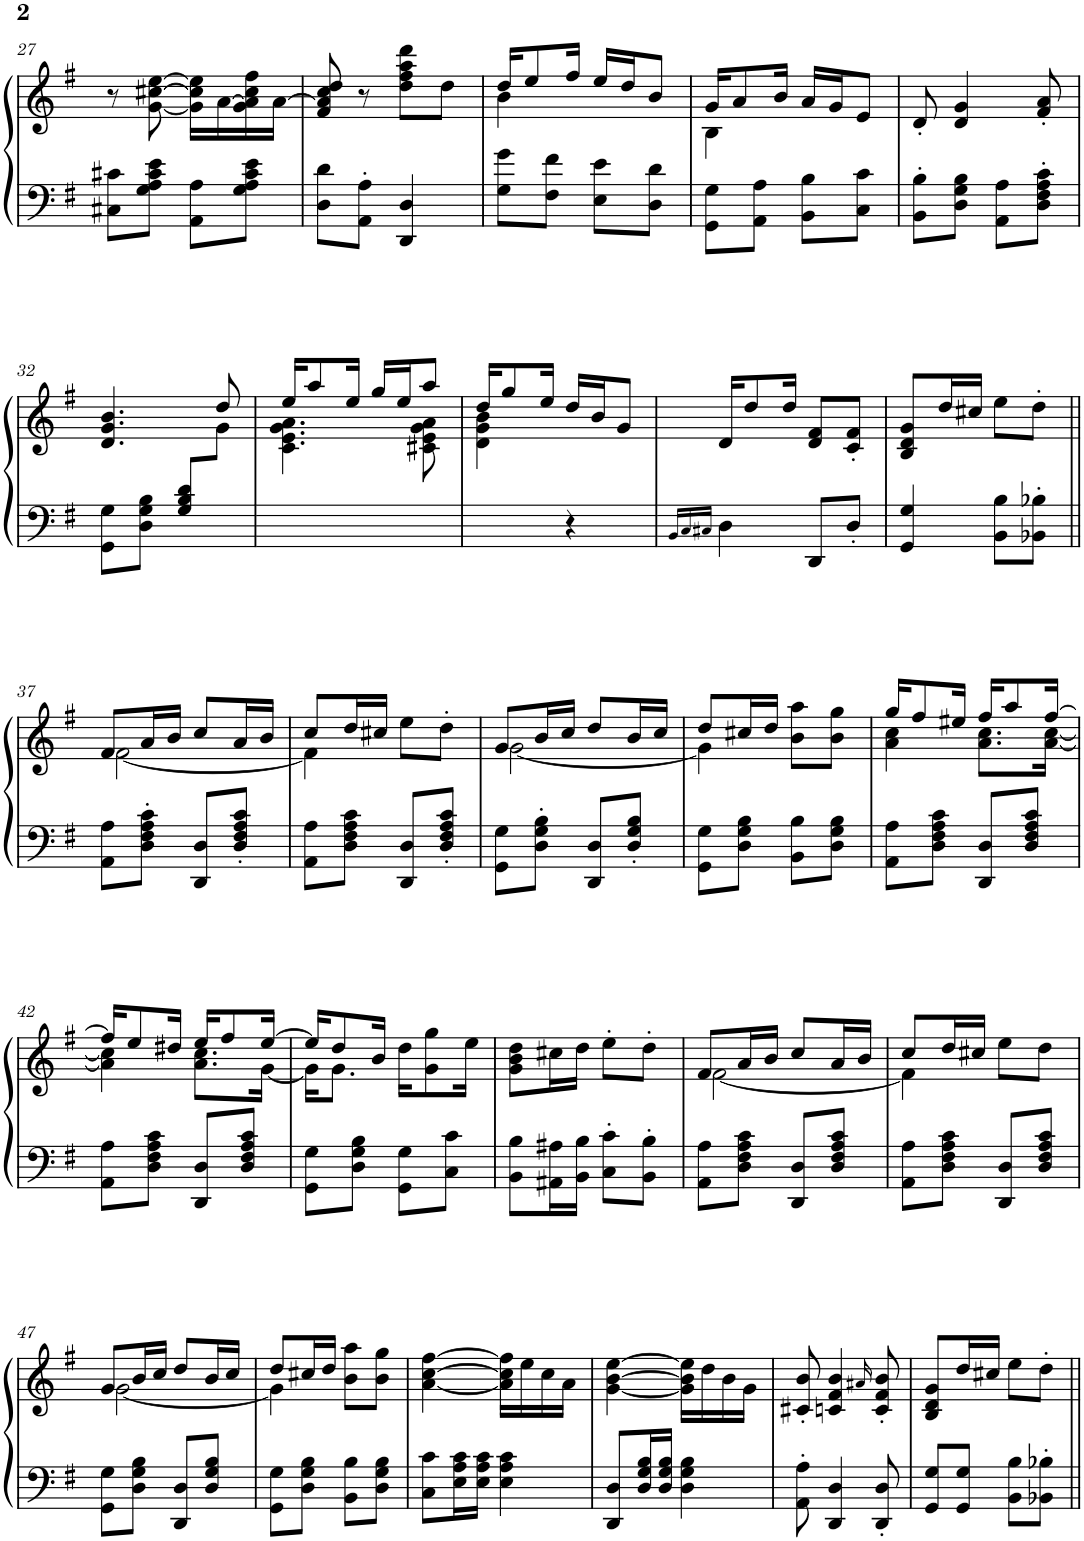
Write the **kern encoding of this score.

**kern	**kern
*part1	*part1
*staff2	*staff1
*I"Piano	*
*I'Pno.	*
!!LO:PB:g=z
*clefF4	*clefG2
*k[f#]	*k[f#]
*M2/4	*M2/4
=27	=27
8C#X\ 8c#X\L	8r
8G\ 8A\ 8c#\ 8e\J	[8g\ [8cc#X\ [8ee\
8AA\ 8A\L	16g\] 16cc#\] 16ee\]LL
.	[16a\
8G\ 8A\ 8c#\ 8e\J	16g\ 16a\] 16cc#\ 16ff#\
.	[16a\JJ
=28	=28
8D\ 8d\L	8f#/ 8a/] 8cc/ 8dd/
8AA\' 8A\'J	8r
4DD/ 4D/	8dd\ 8ff#\ 8aa\ 8ddd\L
.	8dd\J
=29	=29
*	*^
8G\ 8g\L	16dd/KL	4b\
.	8ee/	.
8F#\ 8f#\J	.	.
.	16ff#/Jk	.
8E\ 8e\L	16ee/LL	4ryy
.	16dd/J	.
8D\ 8d\J	8b/J	.
=30	=30	=30
8GG\ 8G\L	16g/KL	4B\
.	8a/	.
8AA\ 8A\J	.	.
.	16b/Jk	.
8BB\ 8B\L	16a/LL	4ryy
.	16g/J	.
8C\ 8c\J	8e/J	.
*	*v	*v
=31	=31
8BB\' 8B\'L	8d'/
8D\ 8G\ 8B\J	4d/ 4g/
8AA\ 8A\L	.
8D\' 8F#\' 8A\' 8c\'J	8f#/' 8a/'
!!LO:LB:g=z
=32	=32
*	*^
8GG\ 8G\L	4.d/ 4.g/ 4.b/	4.ryy
8D\ 8G\ 8B\J	.	.
8G/ 8B/ 8d/L	.	.
8ryy	8dd/	8g\J
=33	=33	=33
2ryy	16ee/KL	4.c\ 4.e\ 4.g\ 4.a\
.	8aa/	.
.	16ee/Jk	.
.	16gg/LL	.
.	16ee/J	.
.	8aa/J	8c#X\ 8e\ 8g\ 8a\
=34	=34	=34
4ryy	16dd/KL	4d\ 4g\ 4b\
.	8gg/	.
.	16ee/Jk	.
4r	16dd/LL	4ryy
.	16b/J	.
.	8g/J	.
*	*v	*v
=35	=35
16qBB/LL	.
16qC/	.
16qC#X/JJ	.
4D\	16d/KL
.	8dd/
.	16dd/Jk
8DD/L	8d/ 8f#/L
8D'/J	8c/' 8f#/'J
=36	=36
4GG/ 4G/	8B/ 8d/ 8g/L
.	16dd/L
.	16cc#X/JJ
8BB\ 8B\L	8ee\L
8BB-X\' 8B-X\'J	8dd'\J
!!LO:LB:g=z
=37||	=37||
*	*^
8AA\ 8A\L	8f#/L	[2f#\
8D\' 8F#\' 8A\' 8c\'J	16a/L	.
.	16b/JJ	.
8DD/ 8D/L	8cc/L	.
8D/' 8F#/' 8A/' 8c/'J	16a/L	.
.	16b/JJ	.
=38	=38	=38
8AA\ 8A\L	8cc/L	4f#\]
8D\ 8F#\ 8A\ 8c\J	16dd/L	.
.	16cc#X/JJ	.
8DD/ 8D/L	8ee\L	4ryy
8D/' 8F#/' 8A/' 8c/'J	8dd'\J	.
=39	=39	=39
8GG\ 8G\L	8g/L	[2g\
8D\' 8G\' 8B\'J	16b/L	.
.	16cc/JJ	.
8DD/ 8D/L	8dd/L	.
8D/' 8G/' 8B/'J	16b/L	.
.	16cc/JJ	.
=40	=40	=40
8GG\ 8G\L	8dd/L	4g\]
8D\ 8G\ 8B\J	16cc#X/L	.
.	16dd/JJ	.
8BB\ 8B\L	8b\ 8aa\L	4ryy
8D\ 8G\ 8B\J	8b\ 8gg\J	.
=41	=41	=41
8AA\ 8A\L	16gg/KL	4a\ 4cc\
.	8ff#/	.
8D\ 8F#\ 8A\ 8c\J	.	.
.	16ee#X/Jk	.
8DD/ 8D/L	16ff#/KL	8.a\ 8.cc\L
.	8aa/	.
8D/ 8F#/ 8A/ 8c/J	.	.
.	[16ff#/Jk	[16a\ [16cc\Jk
!!LO:LB:g=z	!!
=42	=42	=42
8AA\ 8A\L	16ff#/KL]	4a\] 4cc\]
.	8ee/	.
8D\ 8F#\ 8A\ 8c\J	.	.
.	16dd#X/Jk	.
8DD/ 8D/L	16ee/KL	8.a\ 8.cc\L
.	8ff#/	.
8D/ 8F#/ 8A/ 8c/J	.	.
.	[16ee/Jk	[16g\Jk
=43	=43	=43
8GG\ 8G\L	16ee/KL]	16g\KL]
.	8dd/	8.g\J
8D\ 8G\ 8B\J	.	.
.	16b/Jk	.
8GG\ 8G\L	16dd\KL	4ryy
.	8g\ 8gg\	.
8C\ 8c\J	.	.
.	16ee\Jk	.
*	*v	*v
=44	=44
8BB\ 8B\L	8g\ 8b\ 8dd\L
16AA#X\ 16A#X\L	16cc#X\L
16BB\ 16B\JJ	16dd\JJ
8C\' 8c\'L	8ee'\L
8BB\' 8B\'J	8dd'\J
=45	=45
*	*^
8AA\ 8A\L	8f#/L	[2f#\
8D\ 8F#\ 8A\ 8c\J	16a/L	.
.	16b/JJ	.
8DD/ 8D/L	8cc/L	.
8D/ 8F#/ 8A/ 8c/J	16a/L	.
.	16b/JJ	.
=46	=46	=46
8AA\ 8A\L	8cc/L	4f#\]
8D\ 8F#\ 8A\ 8c\J	16dd/L	.
.	16cc#X/JJ	.
8DD/ 8D/L	8ee\L	4ryy
8D/ 8F#/ 8A/ 8c/J	8dd\J	.
!!LO:LB:g=z	!!
=47	=47	=47
8GG\ 8G\L	8g/L	[2g\
8D\ 8G\ 8B\J	16b/L	.
.	16cc/JJ	.
8DD/ 8D/L	8dd/L	.
8D/ 8G/ 8B/J	16b/L	.
.	16cc/JJ	.
=48	=48	=48
8GG\ 8G\L	8dd/L	4g\]
8D\ 8G\ 8B\J	16cc#X/L	.
.	16dd/JJ	.
8BB\ 8B\L	8b\ 8aa\L	4ryy
8D\ 8G\ 8B\J	8b\ 8gg\J	.
*	*v	*v
=49	=49
8C\ 8c\L	[4a\ [4cc\ [4ff#\
16E\ 16A\ 16c\L	.
16E\ 16A\ 16c\JJ	.
4E\ 4A\ 4c\	16a\] 16cc\] 16ff#\]LL
.	16ee\
.	16cc\
.	16a\JJ
=50	=50
8DD/ 8D/L	[4g\ [4b\ [4ee\
16D/ 16G/ 16B/L	.
16D/ 16G/ 16B/JJ	.
4D\ 4G\ 4B\	16g\] 16b\] 16ee\]LL
.	16dd\
.	16b\
.	16g\JJ
=51	=51
8AA\' 8A\'	8c#X/' 8b/'
4DD/ 4D/	4cn/ 4f#/ 4b/
.	16qa#X/
8DD/' 8D/'	8c/' 8f#/' 8b/'
=52	=52
8GG/ 8G/L	8B/ 8d/ 8g/L
8GG/ 8G/J	16dd/L
.	16cc#X/JJ
8BB\ 8B\L	8ee\L
8BB-X\' 8B-X\'J	8dd'\J
=||	=||
*-	*-
